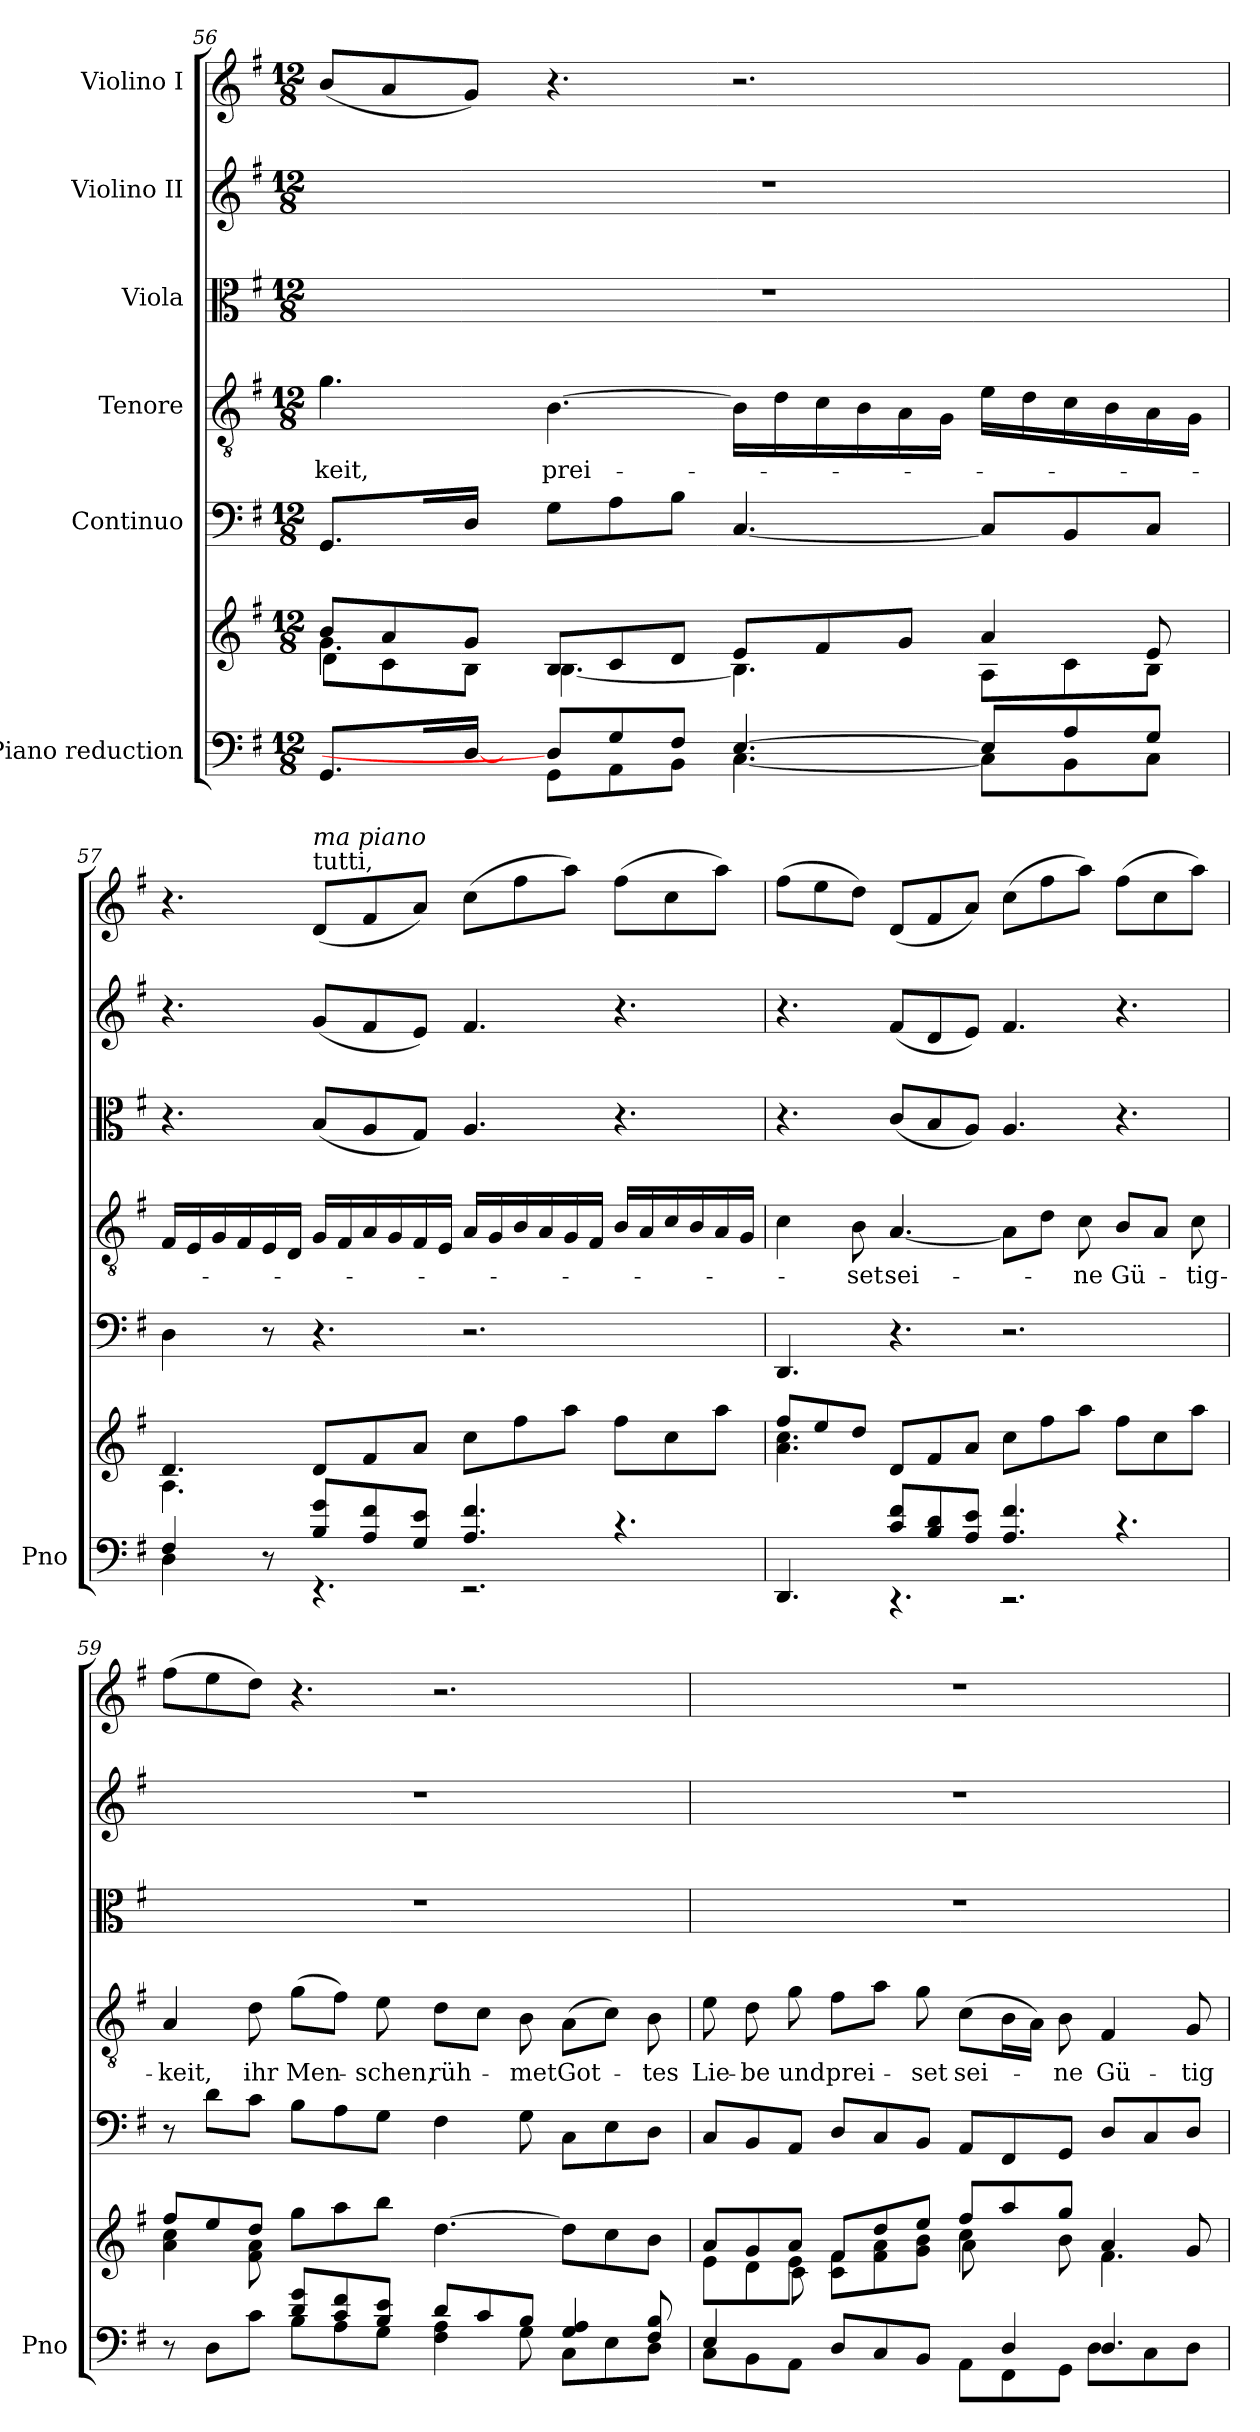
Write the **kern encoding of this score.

**kern	**kern	**kern	**kern	**text	**kern	**kern	**kern
*part6	*part6	*part5	*part4	*part4	*part3	*part2	*part1
*staff7	*staff6	*staff5	*staff4	*staff4	*staff3	*staff2	*staff1
*I"Piano reduction	*	*I"Continuo	*I"Tenore	*	*I"Viola	*I"Violino II	*I"Violino I
*I'Pno	*	*	*	*	*	*	*
!!LO:LB:g=z
*clefF4	*clefG2	*clefF4	*clefGv2	*	*clefC3	*clefG2	*clefG2
*k[f#]	*k[f#]	*k[f#]	*k[f#]	*	*k[f#]	*k[f#]	*k[f#]
*M12/8	*M12/8	*M12/8	*M12/8	*	*M12/8	*M12/8	*M12/8
=56	=56	=56	=56	=56	=56	=56	=56
*^	*^	*	*	*	*	*	*
*	*	*	*^	*	*	*	*	*	*
!	!	!	!	!	!	!	!LO:LY:b	!	!	!
4.ryy	8.GG/L	8b/L	4.g\	8d\L	8.GG/L	4.g\	-keit,	1.r	1.r	(<8b/L
.	.	8a/	.	8c\	.	.	.	.	.	8a/
.	16rGGyy	.	.	.	16ryy	.	.	.	.	.
.	[16D/Jk	8g/J	.	8B\J	16D/Jk	.	.	.	.	8g/J)
.	16ryy	.	.	.	16ryy	.	.	.	.	.
!	!	!	!	!	!	!	!LO:LY:b	!	!	!
8D/L]	8GG\L	8B/L	[4.B\	1ryy	8G\L	[4.B\	prei-	.	.	4.r
8G/	8AA\	8c/	.	.	8A\	.	.	.	.	.
8F#/J	8BB\J	8d/J	.	.	8B\J	.	.	.	.	.
[4.E/	[4.C\	8e/L	4.B\]	.	[4.C/	16B\LL]	.	.	.	2.r
.	.	.	.	.	.	16d\	.	.	.	.
.	.	8f#/	.	.	.	16c\	.	.	.	.
.	.	.	.	.	.	16B\	.	.	.	.
.	.	8g/J	.	.	.	16A\	.	.	.	.
.	.	.	.	.	.	16G\JJ	.	.	.	.
8E/L]	8C\L]	4a/	8A\L	.	8C/L]	16e\LL	.	.	.	.
.	.	.	.	.	.	16d\	.	.	.	.
8A/	8BB\	.	8c\	.	8BB/	16c\	.	.	.	.
.	.	.	.	.	.	16B\	.	.	.	.
8G/J	8C\J	8e/	8B\J	8ryy	8C/J	16A\	.	.	.	.
.	.	.	.	.	.	16G\JJ	.	.	.	.
*	*	*	*v	*v	*	*	*	*	*	*
=57	=57	=57	=57	=57	=57	=57	=57	=57	=57
4F#/	4D\	4.d/	4.A\	4D\	16F#/LL	.	4.r	4.r	4.r
.	.	.	.	.	16E/	.	.	.	.
.	.	.	.	.	16G/	.	.	.	.
.	.	.	.	.	16F#/	.	.	.	.
8r	8ryy	.	.	8r	16E/	.	.	.	.
.	.	.	.	.	16D/JJ	.	.	.	.
!	!	!	!	!	!	!	!	!	!LO:TX:a:t=tutti,
!	!	!	!	!	!	!	!	!	!LO:TX:a:i:t=ma piano
8B/ 8g/L	4.r	8d/L	4.ryy	4.r	16G/LL	.	(<8B/L	(<8g/L	(<8d/L
.	.	.	.	.	16F#/	.	.	.	.
8A/ 8f#/	.	8f#/	.	.	16A/	.	8A/	8f#/	8f#/
.	.	.	.	.	16G/	.	.	.	.
8G/ 8e/J	.	8a/J	.	.	16F#/	.	8G/J)	8e/J)	8a/J)
.	.	.	.	.	16E/JJ	.	.	.	.
4.A/ 4.f#/	2.r	8cc\L	2.ryy	2.r	16A/LL	.	4.A/	4.f#/	(>8cc\L
.	.	.	.	.	16G/	.	.	.	.
.	.	8ff#\	.	.	16B/	.	.	.	8ff#\
.	.	.	.	.	16A/	.	.	.	.
.	.	8aa\J	.	.	16G/	.	.	.	8aa\J)
.	.	.	.	.	16F#/JJ	.	.	.	.
4.r	.	8ff#\L	.	.	16B/LL	.	4.r	4.r	(>8ff#\L
.	.	.	.	.	16A/	.	.	.	.
.	.	8cc\	.	.	16c/	.	.	.	8cc\
.	.	.	.	.	16B/	.	.	.	.
.	.	8aa\J	.	.	16A/	.	.	.	8aa\J)
.	.	.	.	.	16G/JJ	.	.	.	.
=58	=58	=58	=58	=58	=58	=58	=58	=58	=58
4.ryy	4.DD/	8ff#/L	4.a\ 4.cc\	4.DD/	4c\	.	4.r	4.r	(>8ff#\L
.	.	8ee/	.	.	.	.	.	.	8ee\
!	!	!	!	!	!	!LO:LY:b	!	!	!
.	.	8dd/J	.	.	8B\	-set	.	.	8dd\J)
!	!	!	!	!	!	!LO:LY:b	!	!	!
8c/ 8f#/L	4.r	8d/L	1ryy	4.r	[4.A/	sei-	(<8c/L	(<8f#/L	(<8d/L
8B/ 8d/	.	8f#/	.	.	.	.	8B/	8d/	8f#/
8A/ 8e/J	.	8a/J	.	.	.	.	8A/J)	8e/J)	8a/J)
4.A/ 4.f#/	2.r	8cc\L	.	2.r	8A\L]	.	4.A/	4.f#/	(>8cc\L
.	.	8ff#\	.	.	8d\J	.	.	.	8ff#\
!	!	!	!	!	!	!LO:LY:b	!	!	!
.	.	8aa\J	.	.	8c\	-ne	.	.	8aa\J)
!	!	!	!	!	!	!LO:LY:b	!	!	!
4.r	.	8ff#\L	.	.	8B/L	Gü-	4.r	4.r	(>8ff#\L
.	.	8cc\	.	.	8A/J	.	.	.	8cc\
!	!	!	!	!	!	!LO:LY:b	!	!	!
.	.	8aa\J	8ryy	.	8c\	-tig-	.	.	8aa\J)
!!LO:PB:g=z
=59	=59	=59	=59	=59	=59	=59	=59	=59	=59
!	!	!	!	!	!	!LO:LY:b	!	!	!
4.ryy	8r	8ff#/L	4a\ 4cc\	8r	4A/	-keit,	1.r	1.r	(>8ff#\L
.	8D\L	8ee/	.	8d\L	.	.	.	.	8ee\
!	!	!	!	!	!	!LO:LY:b	!	!	!
.	8c\J	8dd/J	8f#\ 8a\	8c\J	8d\	ihr	.	.	8dd\J)
!	!	!	!	!	!	!LO:LY:b	!	!	!
8d/ 8g/L	8B\L	8gg\L	1ryy	8B\L	(>8g\L	Men-	.	.	4.r
8c/ 8f#/	8A\	8aa\	.	8A\	8f#\J)	.	.	.	.
!	!	!	!	!	!	!LO:LY:b	!	!	!
8B/ 8e/J	8G\J	8bb\J	.	8G\J	8e\	-schen,	.	.	.
!	!	!	!	!	!	!LO:LY:b	!	!	!
8d/L	4F#\ 4A\	[4.dd\	.	4F#\	8d\L	rüh-	.	.	2.r
8c/	.	.	.	.	8c\J	.	.	.	.
!	!	!	!	!	!	!LO:LY:b	!	!	!
8B/J	8G\	.	.	8G\	8B\	-met	.	.	.
!	!	!	!	!	!	!LO:LY:b	!	!	!
4G/ 4A/	8C\L	8dd\L]	.	8C\L	(>8A\L	Got-	.	.	.
.	8E\	8cc\	.	8E\	8c\J)	.	.	.	.
!	!	!	!	!	!	!LO:LY:b	!	!	!
8F#/ 8B/	8D\J	8b\J	8ryy	8D\J	8B\	-tes	.	.	.
=60	=60	=60	=60	=60	=60	=60	=60	=60	=60
*	*	*	*^	*	*	*	*	*	*
!	!	!	!	!	!	!	!LO:LY:b	!	!	!
4E/	8C\L	8a/L	8e\L	4ryy	8C/L	8e\	Lie-	1.r	1.r	1.r
!	!	!	!	!	!	!	!LO:LY:b	!	!	!
.	8BB\	8g/	8d\	.	8BB/	8d\	-be	.	.	.
!	!	!	!	!	!	!	!LO:LY:b	!	!	!
8ryy	8AA\J	8a/J	8e\J	8c\	8AA/J	8g\	und	.	.	.
!	!	!	!	!	!	!	!LO:LY:b	!	!	!
4.ryy	8D/L	8f#/L	8c\ 8f#\L	4.ryy	8D/L	8f#\L	prei-	.	.	.
.	8C/	8dd/	8f#\ 8a\	.	8C/	8a\J	.	.	.	.
!	!	!	!	!	!	!	!LO:LY:b	!	!	!
.	8BB/J	8ee/J	8g\ 8b\J	.	8BB/J	8g\	-set	.	.	.
!	!	!	!	!	!	!	!LO:LY:b	!	!	!
8ryy	8AA\L	8ff#/L	4cc\	8a\	8AA/L	(>8c\L	sei-	.	.	.
4D/	8FF#\	8aa/	.	2ryy	8FF#/	16B\L	.	.	.	.
.	.	.	.	.	.	16A\JJ)	.	.	.	.
!	!	!	!	!	!	!	!LO:LY:b	!	!	!
.	8GG\J	8gg/J	8b\	.	8GG/J	8B\	-ne	.	.	.
!	!	!	!	!	!	!	!LO:LY:b	!	!	!
4.D/	8D\L	4a/	4.f#\	.	8D/L	4F#/	Gü-	.	.	.
.	8C\	.	.	.	8C/	.	.	.	.	.
!	!	!	!	!	!	!	!LO:LY:b	!	!	!
.	8D\J	8g/	.	8ryy	8D/J	8G/	-tig-	.	.	.
*v	*v	*	*	*	*	*	*	*	*	*
*	*v	*v	*v	*	*	*	*	*	*
=	=	=	=	=	=	=	=
*-	*-	*-	*-	*-	*-	*-	*-
